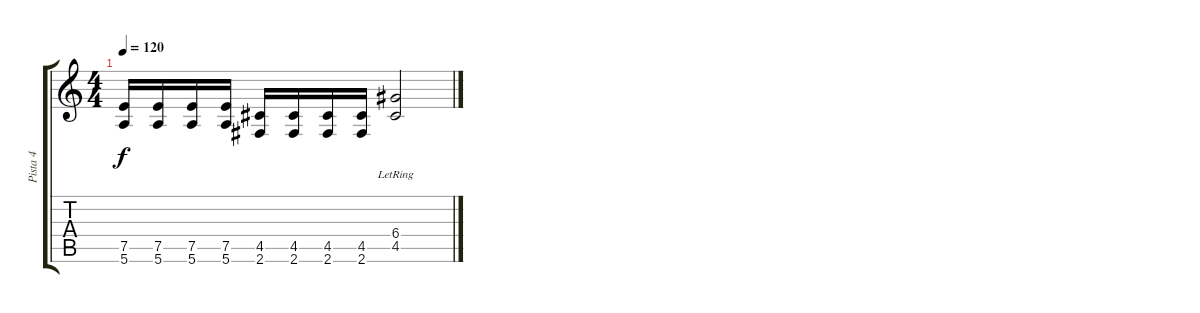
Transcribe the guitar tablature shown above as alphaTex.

\track ("Pista 4" "Pista 4") {instrument distortionguitar}
\staff {score tabs}
\tuning (E4 B3 G3 D3 A2 E2) {hide}
\ts (4 4)
\tempo 120
\clef g2
\ks c
(7.5 5.6).16{dy f} (7.5 5.6).16 (7.5 5.6).16 (7.5 5.6).16 (4.5 2.6).16 (4.5 2.6).16 (4.5 2.6).16 (4.5 2.6).16 (6.4 4.5{lr}).2
